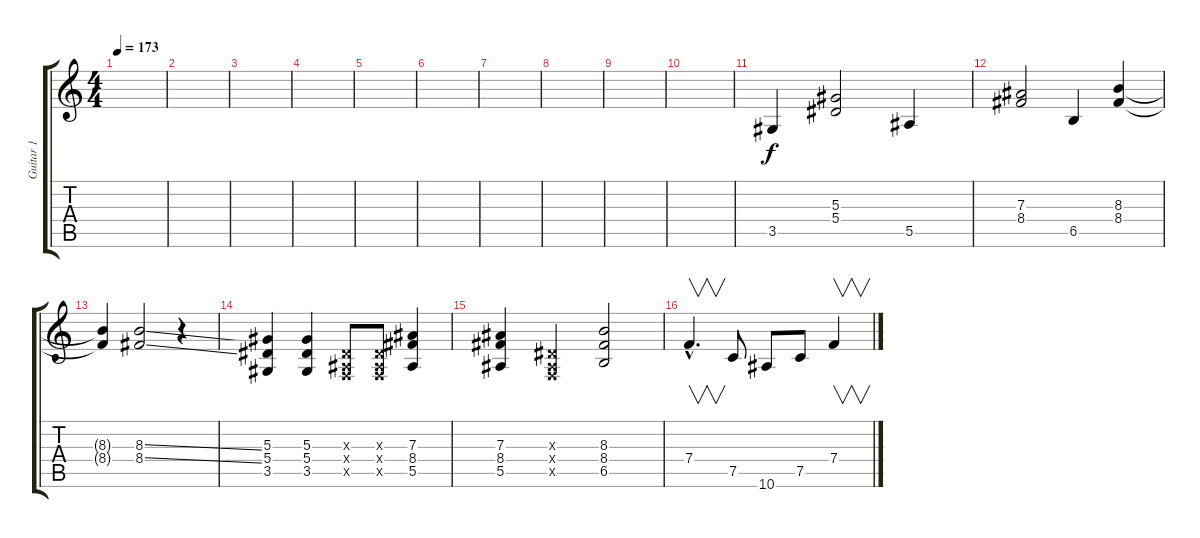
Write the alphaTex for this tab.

\track ("Guitar 1" "Guitar 1") {instrument acousticguitarnylon}
\staff {score tabs}
\tuning (C4 G3 Eb3 Bb2 F2 C2) {hide}
\ts (4 4)
\tempo 173
\clef g2
\ks c
|
|
|
|
|
|
|
|
|
|
3.5.4{dy f volume 8 instrument overdrivenguitar} (5.3 5.4).2 5.5.4 |
(7.3 8.4).2 6.5.4 (8.3 8.4).4 |
(8.3{t} 8.4{t}).4 (8.3{ss} 8.4{ss}).2 r.4 |
(5.3 5.4 3.5).4 (5.3 5.4 3.5).4 (0.3{x} 0.4{x} 0.5{x}).8 (0.3{x} 0.4{x} 0.5{x}).8 (7.3 8.4 5.5).4 |
(7.3 8.4 5.5).4 (0.3{x} 0.4{x} 0.5{x}).4 (8.3 8.4 6.5).2 |
7.4{hac}.4{v d volume 13} 7.5.8 10.6.8 7.5.8 7.4.4{v}
